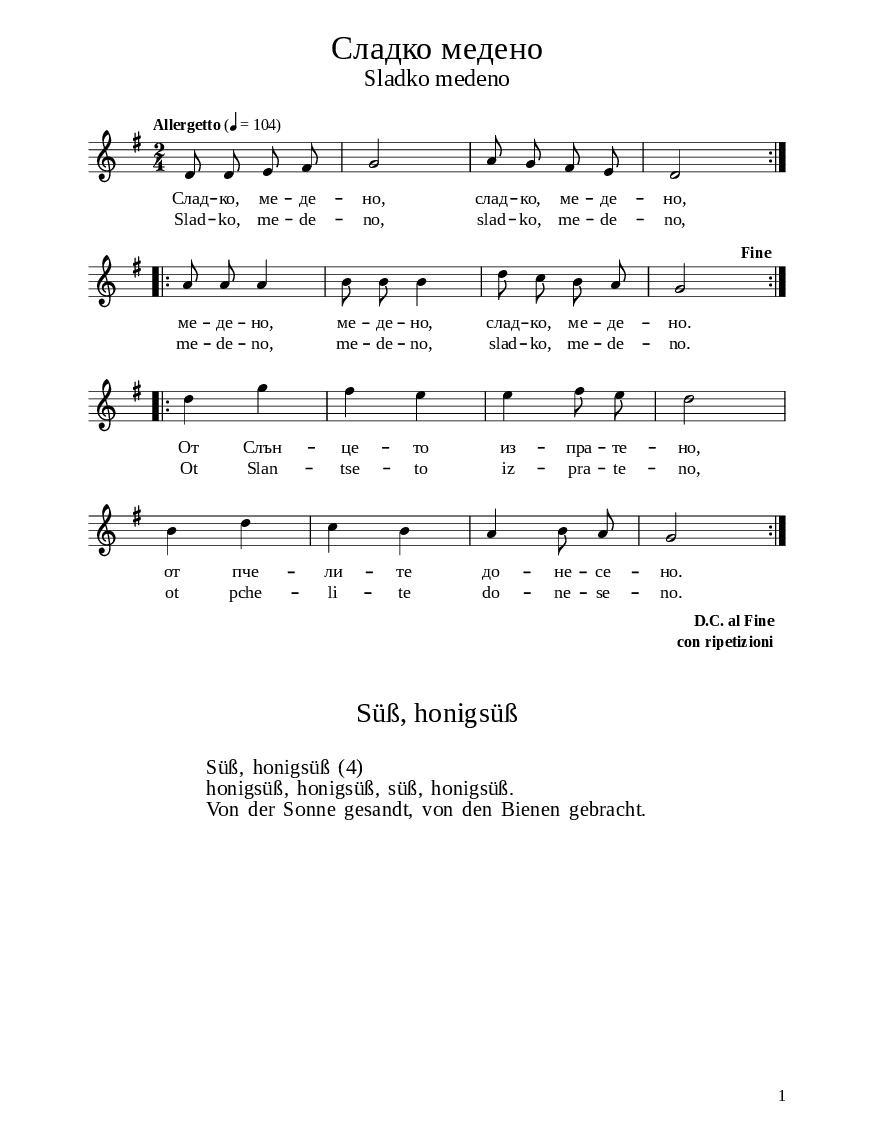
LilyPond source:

\version "2.24.0"

% include paper part and global functions
\include "include/globals.ily"

\bookpart {
  \include "include/bookpart-paper.ily"
  \score {
    \include "include/score-layout.ily"

    \new Voice \absolute {
      \clef treble
      \key g \major
      \time 2/4
      \tempoFunc "Allergetto" 4 "104"
      \autoBeamOff


      \repeat volta 2 {d'8 d' e' fis' |g'2 | a'8 g' fis' e' | d'2 }   \break |

      \repeat volta 2 {  a'8 a' a'4 | b'8 b' b'4 | d''8 c'' b' a' | \tempo "                 Fine" g'2 }  \break |


      \repeat volta 2 {
        d''4 g'' | fis''4 e'' | e''4 fis''8 e'' | d''2 \break |

        b'4 d'' | c''4 b' | a'4 b'8 a' | g'2
      }
    }

    \addlyrics {
      Слад -- ко,
      ме -- де -- но, слад -- ко, ме -- де -- но, ме --
      де -- но, ме -- де -- но, слад -- ко, ме -- де --
      но. От Слън -- це -- то из -- пра -- те -- но,
      от пче -- ли -- те до -- не -- се -- но.
    }

    \addlyrics {
      Slad -- ko, me -- de -- no, slad -- ko, me --
      de -- no, me -- de -- no, me -- de -- no, slad -- ko, me --
      de -- no. Ot Slan -- tse -- to iz -- pra -- te -- no, ot pche --
      li -- te do -- ne -- se -- no.
    }
    \header {
      title = \titleFunc "Сладко медено" "Sladko medeno"
    }

    \midi{}

  } % score
  \markup \dc-two "D.C. al Fine" "con ripetizioni"

   \markup \empty-two
  
  % include foreign translation(s) of the song
  \version "2.20.0"

\markup \fill-line { \fontsize #deTitleFontSize "Süß, honigsüß" }
\markup \null
\markup \null
\markup \fontsize #deCoupletFontSize {
  \hspace #10
  \override #`(baseline-skip . ,deCoupletBaselineSkip)

  \column {
     \line { " " }      
  \line { " "Süß, honigsüß (4) }

  \line { " "honigsüß, honigsüß, süß, honigsüß.}

  \line { " "Von der Sonne gesandt, von den Bienen gebracht. }

      
      
       
    }
    
    
}
    


} % bookpart
